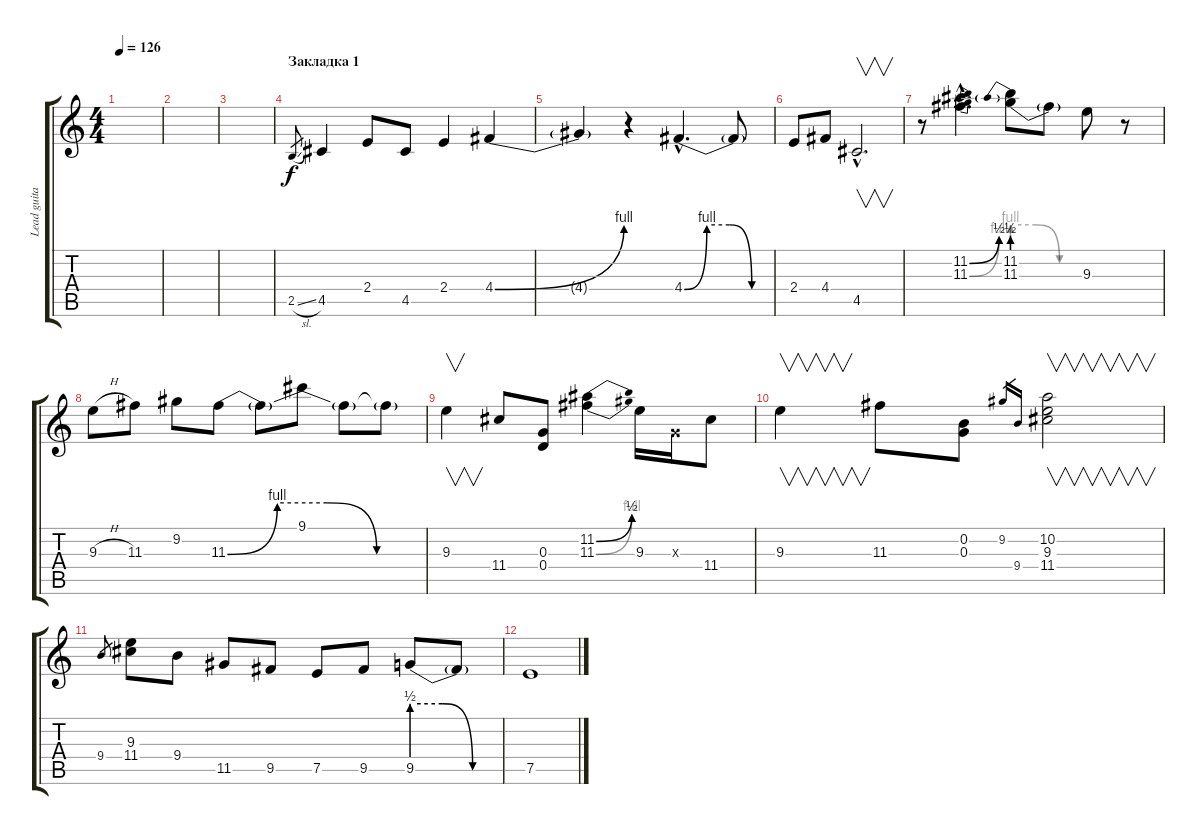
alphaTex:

\track ("Lead guitar (solo)" "Lead guita") {instrument electricguitarjazz}
\staff {score tabs}
\tuning (E4 B3 G3 D3 A2 E2) {hide}
\ts (4 4)
\tempo 126
\clef g2
\ks c
|
|
|
\section ("" "Закладка 1")
2.5{sl}.8{gr} 4.5.4{dy f} 2.4.8 4.5.8 2.4.4 4.4{be (bend 0 0 60 4)}.4 |
4.4{t}.4 r.4 4.4{be (custom 0 0 15 4 30 4 45 0 60 0) hac}.4{d} 4.4{t}.8 |
2.4.8 4.4.8 4.5{hac}.2{v d} |
r.8 (11.2{be (bend 0 0 60 2) hac} 11.3{be (bend 0 0 60 4) hac}).4{d} (11.2{be (prebend 0 2 60 2)} 11.3{be (custom 0 4 20 4 40 0 60 0)}).8 11.3{t}.8 9.3.8 r.8 |
9.3{h}.8 11.3.8 9.2.8 11.3{be (custom 0 0 15 4 30 4 45 0 60 0)}.8 11.3{t}.8 9.1.8 11.3{t}.8 11.3{t}.8 |
9.3.4{v} 11.4.8 (0.3 0.4).8 (11.2{be (bend 0 0 60 2)} 11.3{be (bend 0 0 60 4)}).4 9.3.16 0.3{x}.16 11.4.8 |
9.3.4{v} 11.3.8 (0.2 0.3).8 9.2.16{gr} 9.4.16{gr} (10.2 9.3 11.4).2{v} |
9.4.8{gr} (9.3 11.4).8 9.4.8 11.5.8 9.5.8 7.5.8 9.5.8 9.5{be (custom 0 2 20 2 40 0 60 0)}.8 9.5{t}.8 |
7.5.1
